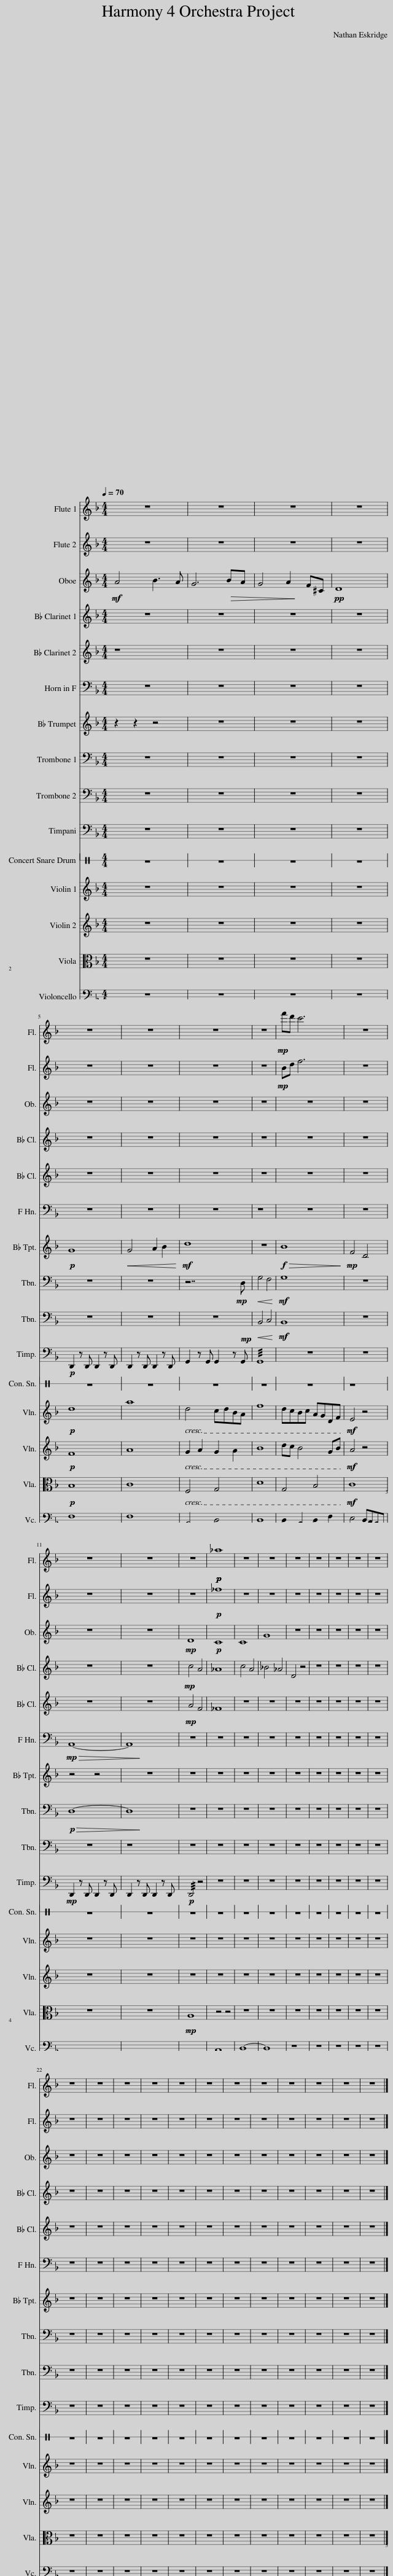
X:1
%%score 1 2 3 4 5 6 7 8 9 10 11 12 13 14 15
L:1/8
Q:1/4=70
M:4/4
I:linebreak $
K:F
V:1 treble
V:2 treble
V:3 treble
V:4 treble transpose=-2
V:5 treble transpose=-2
V:6 treble transpose=-7
V:7 treble transpose=-2
V:8 bass
V:9 bass
V:10 bass
V:11 treble
V:12 treble
V:13 alto
V:14 bass
V:15 bass transpose=-12
V:1
 z8 | z8 | z8 | z8 |$ z8 | %5
 z8 | z8 | z8 |!mp! f'd' c'6 | z8 |$ %10
 z8 | z8 | z8 |!p!!p! _a8 | z8 | %15
 z8 | z8 | z8 | z8 | z8 | %20
 z8 |$ z8 | z8 | z8 | z8 | %25
 z8 | z8 | z8 | z8 | z8 | %30
 z8 | z8 | z8 |] %33
V:2
 z8 | z8 | z8 | z8 |$ z8 | %5
 z8 | z8 | z8 |!mp! Bd f6 | z8 |$ %10
 z8 | z8 | z8 |!p! _f8 | z8 | %15
 z8 | z8 | z8 | z8 | z8 | %20
 z8 |$ z8 | z8 | z8 | z8 | %25
 z8 | z8 | z8 | z8 | z8 | %30
 z8 | z8 | z8 |] %33
V:3
!mf! A4 B3 A | G6!>(! BA!>)! | G4 A2 F^C |!pp! D8 |$ z8 | %5
 z8 | z8 | z8 | z8 | z8 |$ %10
 z8 | z8 |!mp! D8 |!p! C8 | C8 | %15
 G8 | z8 | z8 | z8 | z8 | %20
 z8 |$ z8 | z8 | z8 | z8 | %25
 z8 | z8 | z8 | z8 | z8 | %30
 z8 | z8 | z8 |] %33
V:4
 z8 | z8 | z8 | z8 |$ z8 | %5
 z8 | z8 | z8 | z8 | z8 |$ %10
 z8 | z8 |!mp! d4 =B4 | B8 | d4 =B4 | %15
 =c4 _A4 | E4 z4 | z8 | z8 | z8 | %20
 z8 |$ z8 | z8 | z8 | z8 | %25
 z8 | z8 | z8 | z8 | z8 | %30
 z8 | z8 | z8 |] %33
V:5
 z8 | z8 | z8 | z8 |$ z8 | %5
 z8 | z8 | z8 | z8 | z8 |$ %10
 z8 | z8 |!mp! =B4 G4 | _G8 | z8 | %15
 z8 | z8 | z8 | z8 | z8 | %20
 z8 |$ z8 | z8 | z8 | z8 | %25
 z8 | z8 | z8 | z8 | z8 | %30
 z8 | z8 | z8 |] %33
V:6
 z8 | z8 | z8 | z8 |$ z8 | %5
 z8 | z8 | z8 | z8 | z8 |$ %10
!mp!!>(! E,8-!>)! | E,8 | z8 | z8 | z8 | %15
 z8 | z8 | z8 | z8 | z8 | %20
 z8 |$ z8 | z8 | z8 | z8 | %25
 z8 | z8 | z8 | z8 | z8 | %30
 z8 | z8 | z8 |] %33
V:7
 z2 z2 z4 | z8 | z8 | z8 |$!p! A8 | %5
!<(! A4 =B2 c2!<)! |!mf! e8 | z8 |!f!!>(! c8!>)! |!mp! G4 C4 |$ %10
 z4 z4 | z8 | z8 | z8 | z8 | %15
 z8 | z8 | z8 | z8 | z8 | %20
 z8 |$ z8 | z8 | z8 | z8 | %25
 z8 | z8 | z8 | z8 | z8 | %30
 z8 | z8 | z8 |] %33
V:8
 z8 | z8 | z8 | z8 |$ z8 | %5
 z8 | z7!mp! D, |!<(! G,4 F,4!<)! |!mf! G,8 | z8 |$ %10
!p!!>(! D,8-!>)! | D,8 | z8 | z8 | z8 | %15
 z8 | z8 | z8 | z8 | z8 | %20
 z8 |$ z8 | z8 | z8 | z8 | %25
 z8 | z8 | z8 | z8 | z8 | %30
 z8 | z8 | z8 |] %33
V:9
 z8 | z8 | z8 | z8 |$ z8 | %5
 z8 |!mp! z8 |!<(! B,,4 C,4!<)! |!mf! B,,8 | z8 |$ %10
 z8 | z8 | z8 | z8 | z8 | %15
 z8 | z8 | z8 | z8 | z8 | %20
 z8 |$ z8 | z8 | z8 | z8 | %25
 z8 | z8 | z8 | z8 | z8 | %30
 z8 | z8 | z8 |] %33
V:10
 z8 | z8 | z8 | z8 |$!p! D,,2 z D,, D,,2 z D,, | %5
 D,,2 z D,, D,,2 z D,, | G,,2 z G,, G,,2 z G,, | !///!G,,8 | z8 | z8 |$ %10
!mp! D,,2 z D,, D,,2 z D,, | D,,2 z D,, D,,2 z D,, |!p! !///!D,,4 z4 | z8 | z8 | %15
 z8 | z8 | z8 | z8 | z8 | %20
 z8 |$ z8 | z8 | z8 | z8 | %25
 z8 | z8 | z8 | z8 | z8 | %30
 z8 | z8 | z8 |] %33
V:11
 z8 | z8 | z8 | z8 |$!p! d8 | %5
 a8 | d4 cdBA | f8 | dcBc AGDF |!mf! E4 z4 |$ %10
 z8 | z8 | z8 | z8 | z8 | %15
 z8 | z8 | z8 | z8 | z8 | %20
 z8 |$ z8 | z8 | z8 | z8 | %25
 z8 | z8 | z8 | z8 | z8 | %30
 z8 | z8 | z8 |] %33
V:12
 z8 | z8 | z8 | z8 |$!p! F8 | %5
 A8 | G2 A2 G2 B2 | B8 | dc B4 GB |!mf! A4 z4 |$ %10
 z8 | z8 | z8 | z8 | z8 | %15
 z8 | z8 | z8 | z8 | z8 | %20
 z8 |$ z8 | z8 | z8 | z8 | %25
 z8 | z8 | z8 | z8 | z8 | %30
 z8 | z8 | z8 |] %33
V:13
 z8 | z8 | z8 | z8 |$!p! B,8 | %5
 C8 | F,4 G,4 | D8 | G,4 B,4 |!mf! C8 |$ %10
 z8 | z8 |!mp! A,8 | z4 z4 | z8 | %15
 z8 | z8 | z8 | z8 | z8 | %20
 z8 |$ z8 | z8 | z8 | z8 | %25
 z8 | z8 | z8 | z8 | z8 | %30
 z8 | z8 | z8 |] %33
V:14
 z8 | z8 | z8 | z8 |$!p! F,8 | %5
 F,8 | B,,4 D,4 | D,8 | D,2 B,,2 D,2 F,2 |!mf! E,4 D,C,B,,G,, |$ %10
!p! A,,8 | G,,8 | G,,8 | C,8 | D,8- | %15
 D,8 | z8 | z8 | z8 | z8 | %20
 z8 |$ z8 | z8 | z8 | z8 | %25
 z8 | z8 | z8 | z8 | z8 | %30
 z8 | z8 | z8 |] %33
V:15
 z8 | z8 | z8 | z8 |$!p! D,,8 | %5
 F,,8 | G,,8 | B,,8 | G,,8 |!mf! A,,6 ^C,2 |$ %10
!p! D,,8- | D,,8 | D,,8- | D,,8 | D,,8- | %15
 D,,8 | D,,4 z4 | z8 | z8 | z8 | %20
 z8 |$ z8 | z8 | z8 | z8 | %25
 z8 | z8 | z8 | z8 | z8 | %30
 z8 | z8 | z8 |] %33
